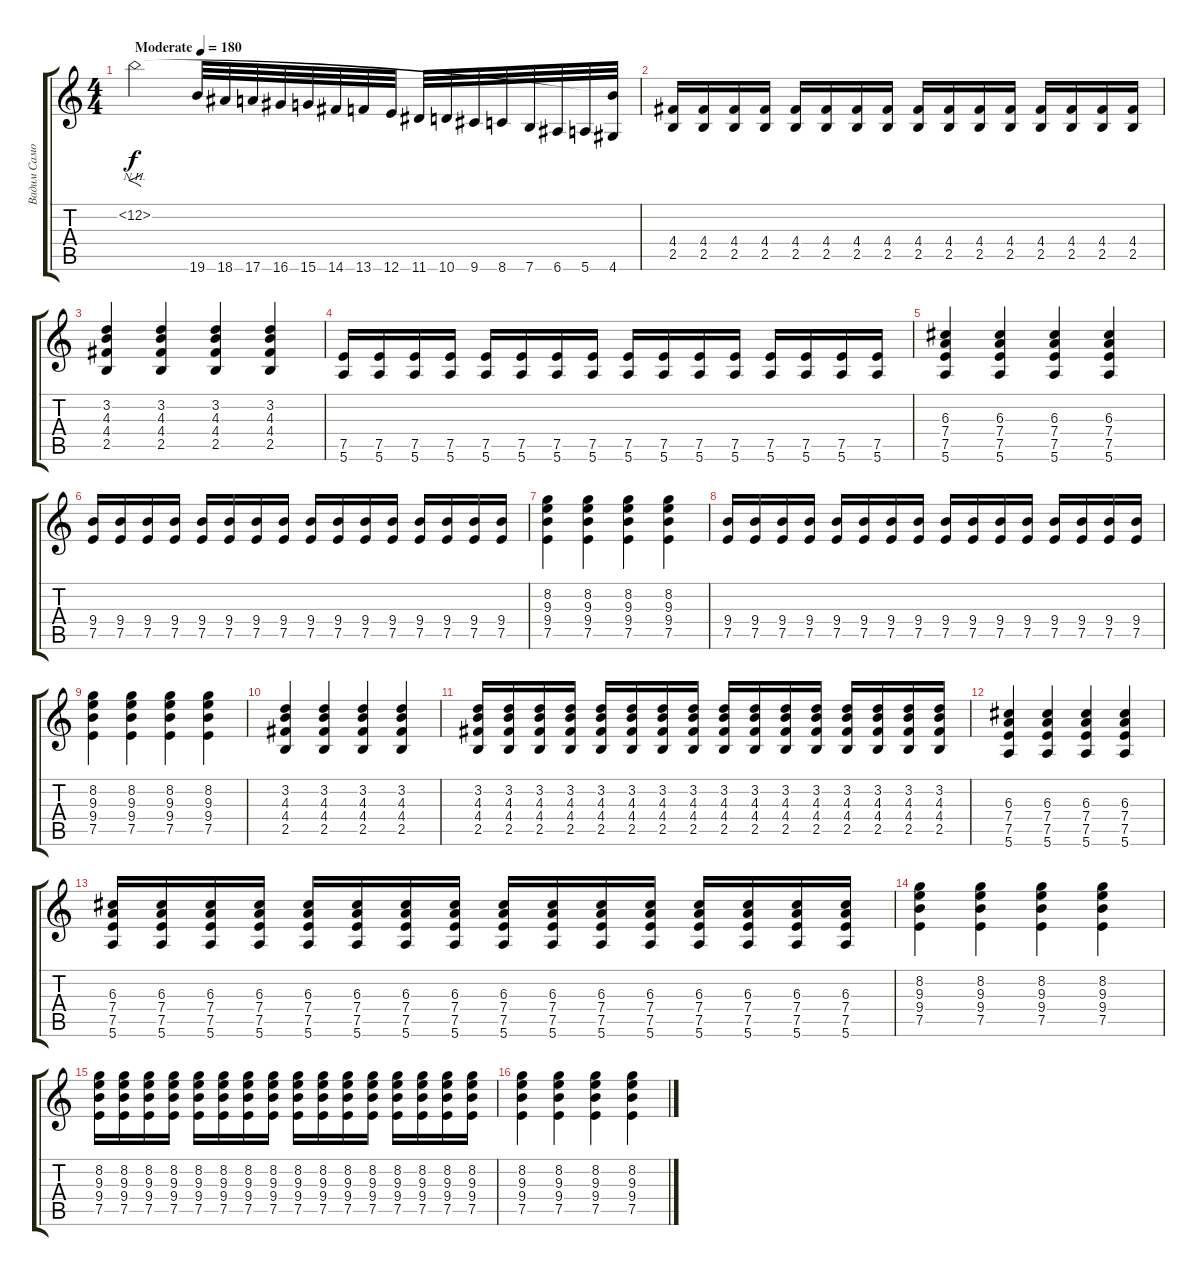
\track ("Вадим Самойлов" "Вадим Само") {instrument overdrivenguitar}
\staff {score tabs}
\tuning (E4 B3 G3 D3 A2 E2) {hide}
\ts (4 4)
\tempo (180 "Moderate")
\clef g2
\ks c
0.2{nh}.2{f dy f instrument overdrivenguitar} 19.6.32 18.6.32 17.6.32 16.6.32 15.6.32 14.6.32 13.6.32 12.6.32 11.6.32 10.6.32 9.6.32 8.6.32 7.6.32 6.6.32 5.6.32 (0.2{t} 4.6).32 |
(4.4 2.5).16 (4.4 2.5).16 (4.4 2.5).16 (4.4 2.5).16 (4.4 2.5).16 (4.4 2.5).16 (4.4 2.5).16 (4.4 2.5).16 (4.4 2.5).16 (4.4 2.5).16 (4.4 2.5).16 (4.4 2.5).16 (4.4 2.5).16 (4.4 2.5).16 (4.4 2.5).16 (4.4 2.5).16 |
(3.2 4.3 4.4 2.5).4 (3.2 4.3 4.4 2.5).4 (3.2 4.3 4.4 2.5).4 (3.2 4.3 4.4 2.5).4 |
(7.5 5.6).16 (7.5 5.6).16 (7.5 5.6).16 (7.5 5.6).16 (7.5 5.6).16 (7.5 5.6).16 (7.5 5.6).16 (7.5 5.6).16 (7.5 5.6).16 (7.5 5.6).16 (7.5 5.6).16 (7.5 5.6).16 (7.5 5.6).16 (7.5 5.6).16 (7.5 5.6).16 (7.5 5.6).16 |
(6.3 7.4 7.5 5.6).4 (6.3 7.4 7.5 5.6).4 (6.3 7.4 7.5 5.6).4 (6.3 7.4 7.5 5.6).4 |
(9.4 7.5).16 (9.4 7.5).16 (9.4 7.5).16 (9.4 7.5).16 (9.4 7.5).16 (9.4 7.5).16 (9.4 7.5).16 (9.4 7.5).16 (9.4 7.5).16 (9.4 7.5).16 (9.4 7.5).16 (9.4 7.5).16 (9.4 7.5).16 (9.4 7.5).16 (9.4 7.5).16 (9.4 7.5).16 |
(8.2 9.3 9.4 7.5).4 (8.2 9.3 9.4 7.5).4 (8.2 9.3 9.4 7.5).4 (8.2 9.3 9.4 7.5).4 |
(9.4 7.5).16 (9.4 7.5).16 (9.4 7.5).16 (9.4 7.5).16 (9.4 7.5).16 (9.4 7.5).16 (9.4 7.5).16 (9.4 7.5).16 (9.4 7.5).16 (9.4 7.5).16 (9.4 7.5).16 (9.4 7.5).16 (9.4 7.5).16 (9.4 7.5).16 (9.4 7.5).16 (9.4 7.5).16 |
(8.2 9.3 9.4 7.5).4 (8.2 9.3 9.4 7.5).4 (8.2 9.3 9.4 7.5).4 (8.2 9.3 9.4 7.5).4 |
(3.2 4.3 4.4 2.5).4 (3.2 4.3 4.4 2.5).4 (3.2 4.3 4.4 2.5).4 (3.2 4.3 4.4 2.5).4 |
(3.2 4.3 4.4 2.5).16 (3.2 4.3 4.4 2.5).16 (3.2 4.3 4.4 2.5).16 (3.2 4.3 4.4 2.5).16 (3.2 4.3 4.4 2.5).16 (3.2 4.3 4.4 2.5).16 (3.2 4.3 4.4 2.5).16 (3.2 4.3 4.4 2.5).16 (3.2 4.3 4.4 2.5).16 (3.2 4.3 4.4 2.5).16 (3.2 4.3 4.4 2.5).16 (3.2 4.3 4.4 2.5).16 (3.2 4.3 4.4 2.5).16 (3.2 4.3 4.4 2.5).16 (3.2 4.3 4.4 2.5).16 (3.2 4.3 4.4 2.5).16 |
(6.3 7.4 7.5 5.6).4 (6.3 7.4 7.5 5.6).4 (6.3 7.4 7.5 5.6).4 (6.3 7.4 7.5 5.6).4 |
(6.3 7.4 7.5 5.6).16 (6.3 7.4 7.5 5.6).16 (6.3 7.4 7.5 5.6).16 (6.3 7.4 7.5 5.6).16 (6.3 7.4 7.5 5.6).16 (6.3 7.4 7.5 5.6).16 (6.3 7.4 7.5 5.6).16 (6.3 7.4 7.5 5.6).16 (6.3 7.4 7.5 5.6).16 (6.3 7.4 7.5 5.6).16 (6.3 7.4 7.5 5.6).16 (6.3 7.4 7.5 5.6).16 (6.3 7.4 7.5 5.6).16 (6.3 7.4 7.5 5.6).16 (6.3 7.4 7.5 5.6).16 (6.3 7.4 7.5 5.6).16 |
(8.2 9.3 9.4 7.5).4 (8.2 9.3 9.4 7.5).4 (8.2 9.3 9.4 7.5).4 (8.2 9.3 9.4 7.5).4 |
(8.2 9.3 9.4 7.5).16 (8.2 9.3 9.4 7.5).16 (8.2 9.3 9.4 7.5).16 (8.2 9.3 9.4 7.5).16 (8.2 9.3 9.4 7.5).16 (8.2 9.3 9.4 7.5).16 (8.2 9.3 9.4 7.5).16 (8.2 9.3 9.4 7.5).16 (8.2 9.3 9.4 7.5).16 (8.2 9.3 9.4 7.5).16 (8.2 9.3 9.4 7.5).16 (8.2 9.3 9.4 7.5).16 (8.2 9.3 9.4 7.5).16 (8.2 9.3 9.4 7.5).16 (8.2 9.3 9.4 7.5).16 (8.2 9.3 9.4 7.5).16 |
(8.2 9.3 9.4 7.5).4 (8.2 9.3 9.4 7.5).4 (8.2 9.3 9.4 7.5).4 (8.2 9.3 9.4 7.5).4
